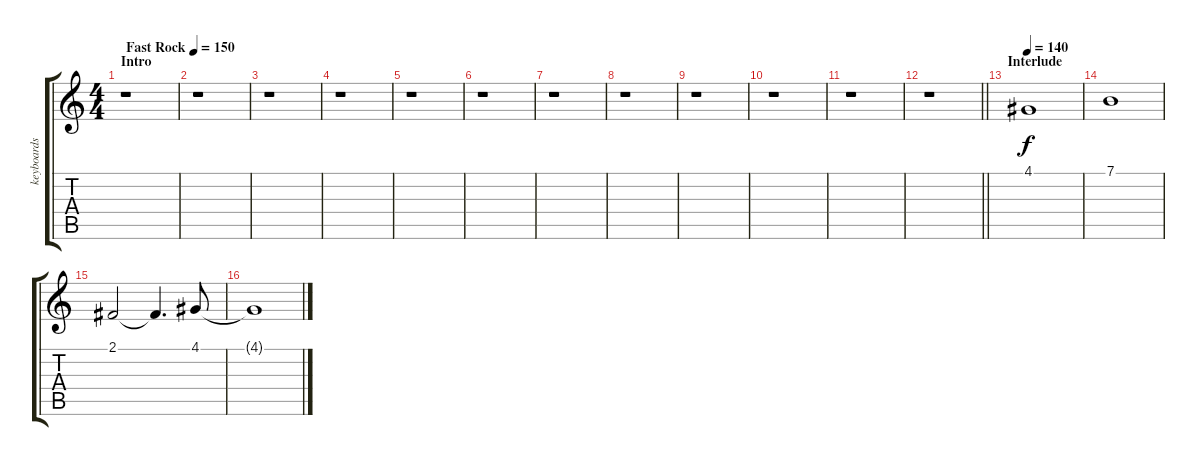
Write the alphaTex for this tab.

\track ("keyboards" "keyboards") {instrument stringensemble1}
\staff {score tabs}
\tuning (E4 B3 G3 D3 A2 E2) {hide}
\ts (4 4)
\section ("" "Intro")
\tempo (150 "Fast Rock")
\clef g2
\ks c
r.1{dy f instrument stringensemble1} |
r.1 |
r.1 |
r.1 |
r.1 |
r.1 |
r.1 |
r.1 |
r.1 |
r.1 |
r.1 |
\barLineRight lightlight
r.1 |
\section ("" "Interlude")
\tempo 140
4.1.1 |
7.1.1 |
2.1.2 2.1{t}.4{d} 4.1.8 |
4.1{t}.1
